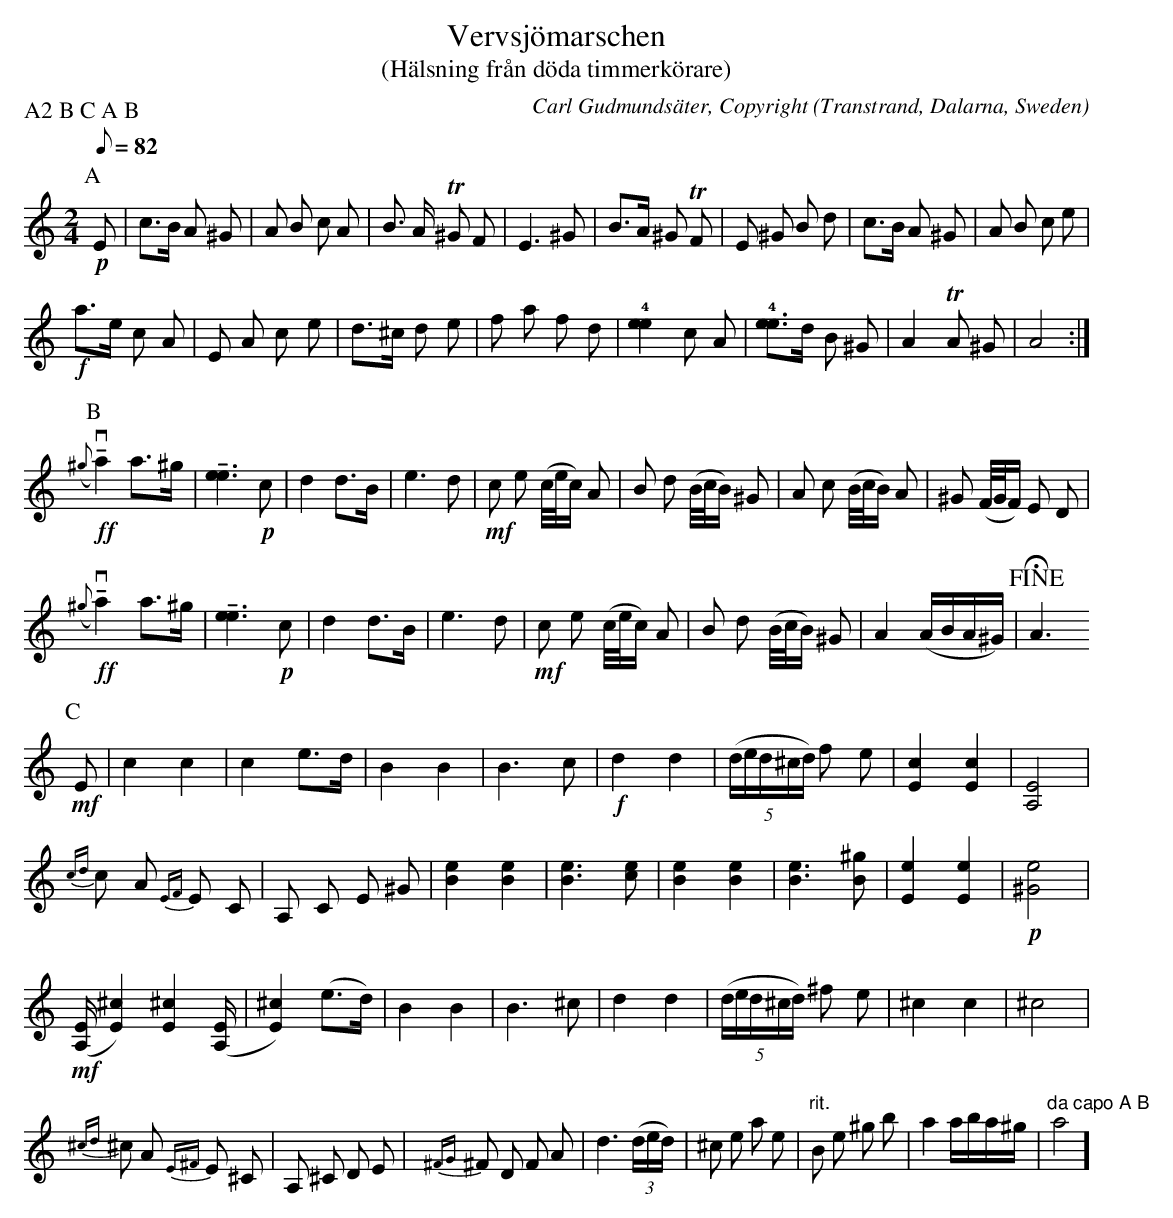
X:1
T: Vervsjömarschen
T: (Hälsning från döda timmerkörare)
O: Transtrand, Dalarna, Sweden
C: Carl Gudmundsäter, Copyright
P: A2 B C A B
M:2/4
L:1/8
K:C
Q:82 Andante
P:A
+p+ E | c>B A ^G | A B c A |  B > A T^G F | E3 ^G| B>A ^G TF | E ^G B d |c>B A ^G|A B c e|
+f+ a>e c A| E A c e| d>^c d e|f a f d| !4![e2e2] c A | !4![ee]>d B ^G|A2 TA ^G |A4:|
P:B
+ff+ (v{^g}!tenuto!a2) a>^g| !tenuto![e3e3] +p+ c | d2 d>B | e3 d | +mf+ c e (c/4e/4c/2) A | B d (B/4c/4B/2) ^G | A c (B/4c/4B/2) A | ^G (F/4G/4F/2) E D |
+ff+ (v{^g}!tenuto!a2) a>^g| !tenuto![e3e3] +p+ c | d2 d>B | e3 d | +mf+ !rit.! c e (c/4e/4c/2) A | B d (B/4c/4B/2) ^G | !rit.! A2 (A/2B/2A/2^G/2) | !fine! !fermata!A3
P:C
+mf+ E | c2 c2 | c2 e>d | B2 B2 | B3 c | +f+ d2 d2 | (5(d/2e/2d/2^c/2d/2) f e | [c2E2] [c2E2] | [A,4E4] |
{cd} c A {EF} E C | A, C E ^G | [e2B2] [e2B2] | [e3B3] [ec] | [e2B2] [e2B2] | [e3B3] [^gB] | !rit.! [e2E2] [e2E2] | +p+ [e4^G4] |
+mf+ ([E/2A,/2]  [E2^c2]) [E2^c2] ([E/2A,/2] | [E2^c2]) (e>d) | B2 B2 | B3 ^c | d2 d2 | (5(d/2e/2d/2^c/2d/2) ^f e | ^c2 c2 | ^c4 |
{^cd} ^c A {E^F} E ^C | A, ^C D E | {^FG} ^F D F A | d3 (3(d/2e/2d/2) | ^c e a e | "rit." B e ^g b | a2 a/2b/2a/2^g/2 | "da capo A B" a4]
